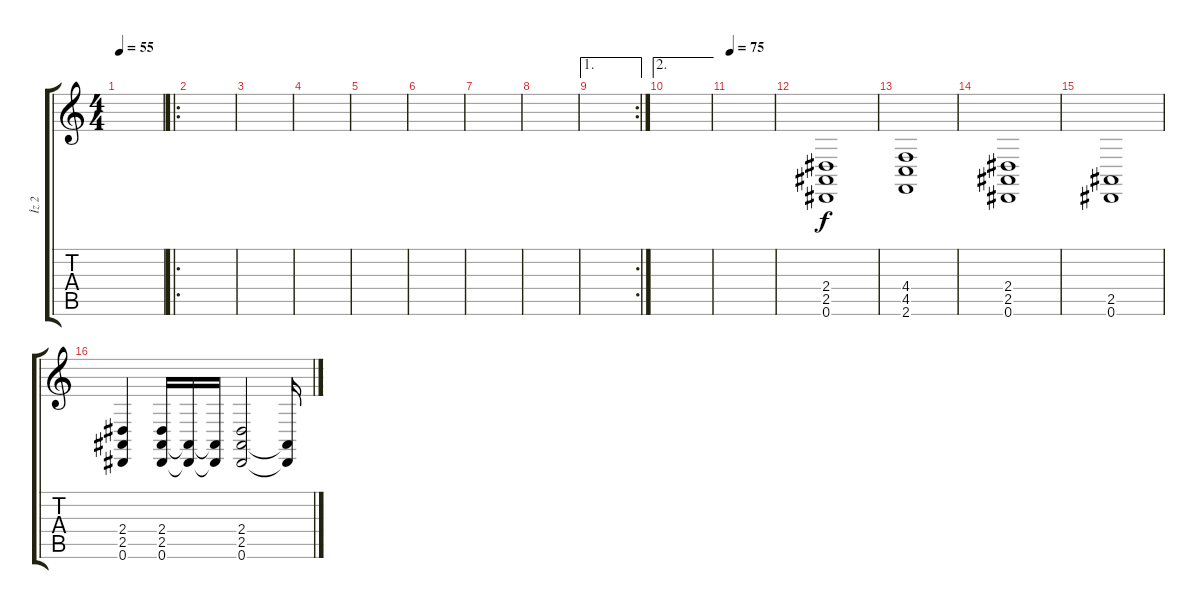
\track ("İz 2" "İz 2") {instrument synthstrings1}
\staff {score tabs}
\tuning (Eb4 Bb3 Gb3 Db3 Ab2 Eb2) {hide}
\ts (4 4)
\tempo 55
\clef g2
\ks c
|
\ro
|
|
|
|
|
|
|
\ae 1
\rc 2
|
\ae 2
|
\tempo 75
|
(2.4 2.5 0.6).1 |
(4.4 4.5 2.6).1 |
(2.4 2.5 0.6).1 |
(2.5 0.6).1 |
(2.4 2.5 0.6).4 (2.4 2.5 0.6).16 (2.5{t} 0.6{t}).16 (2.5{t} 0.6{t}).16 (2.4 2.5 0.6).2 (2.5{t} 0.6{t}).16
